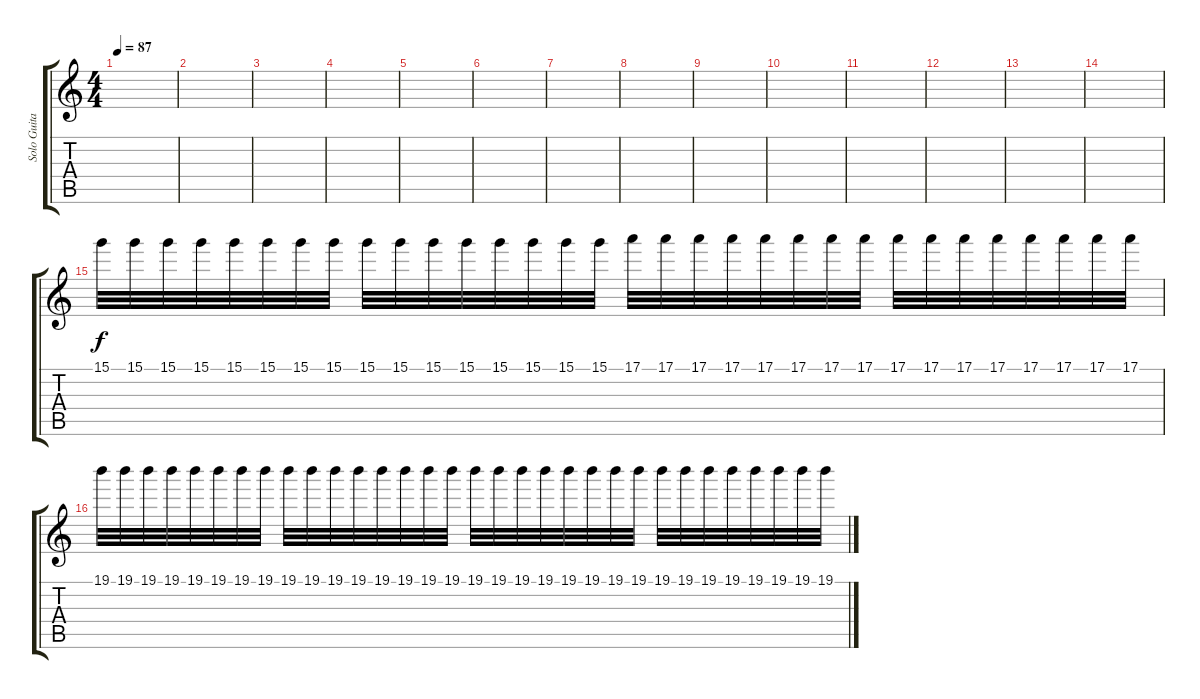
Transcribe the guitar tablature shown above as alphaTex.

\track ("Solo Guitar" "Solo Guita") {instrument acousticguitarnylon}
\staff {score tabs}
\tuning (E4 B3 G3 D3 A2 E2) {hide}
\ts (4 4)
\tempo 87
\clef g2
\ks c
|
|
|
|
|
|
|
|
|
|
|
|
|
|
15.1.32 15.1.32 15.1.32 15.1.32 15.1.32 15.1.32 15.1.32 15.1.32 15.1.32 15.1.32 15.1.32 15.1.32 15.1.32 15.1.32 15.1.32 15.1.32 17.1.32 17.1.32 17.1.32 17.1.32 17.1.32 17.1.32 17.1.32 17.1.32 17.1.32 17.1.32 17.1.32 17.1.32 17.1.32 17.1.32 17.1.32 17.1.32 |
19.1.32 19.1.32 19.1.32 19.1.32 19.1.32 19.1.32 19.1.32 19.1.32 19.1.32 19.1.32 19.1.32 19.1.32 19.1.32 19.1.32 19.1.32 19.1.32 19.1.32 19.1.32 19.1.32 19.1.32 19.1.32 19.1.32 19.1.32 19.1.32 19.1.32 19.1.32 19.1.32 19.1.32 19.1.32 19.1.32 19.1.32 19.1.32
